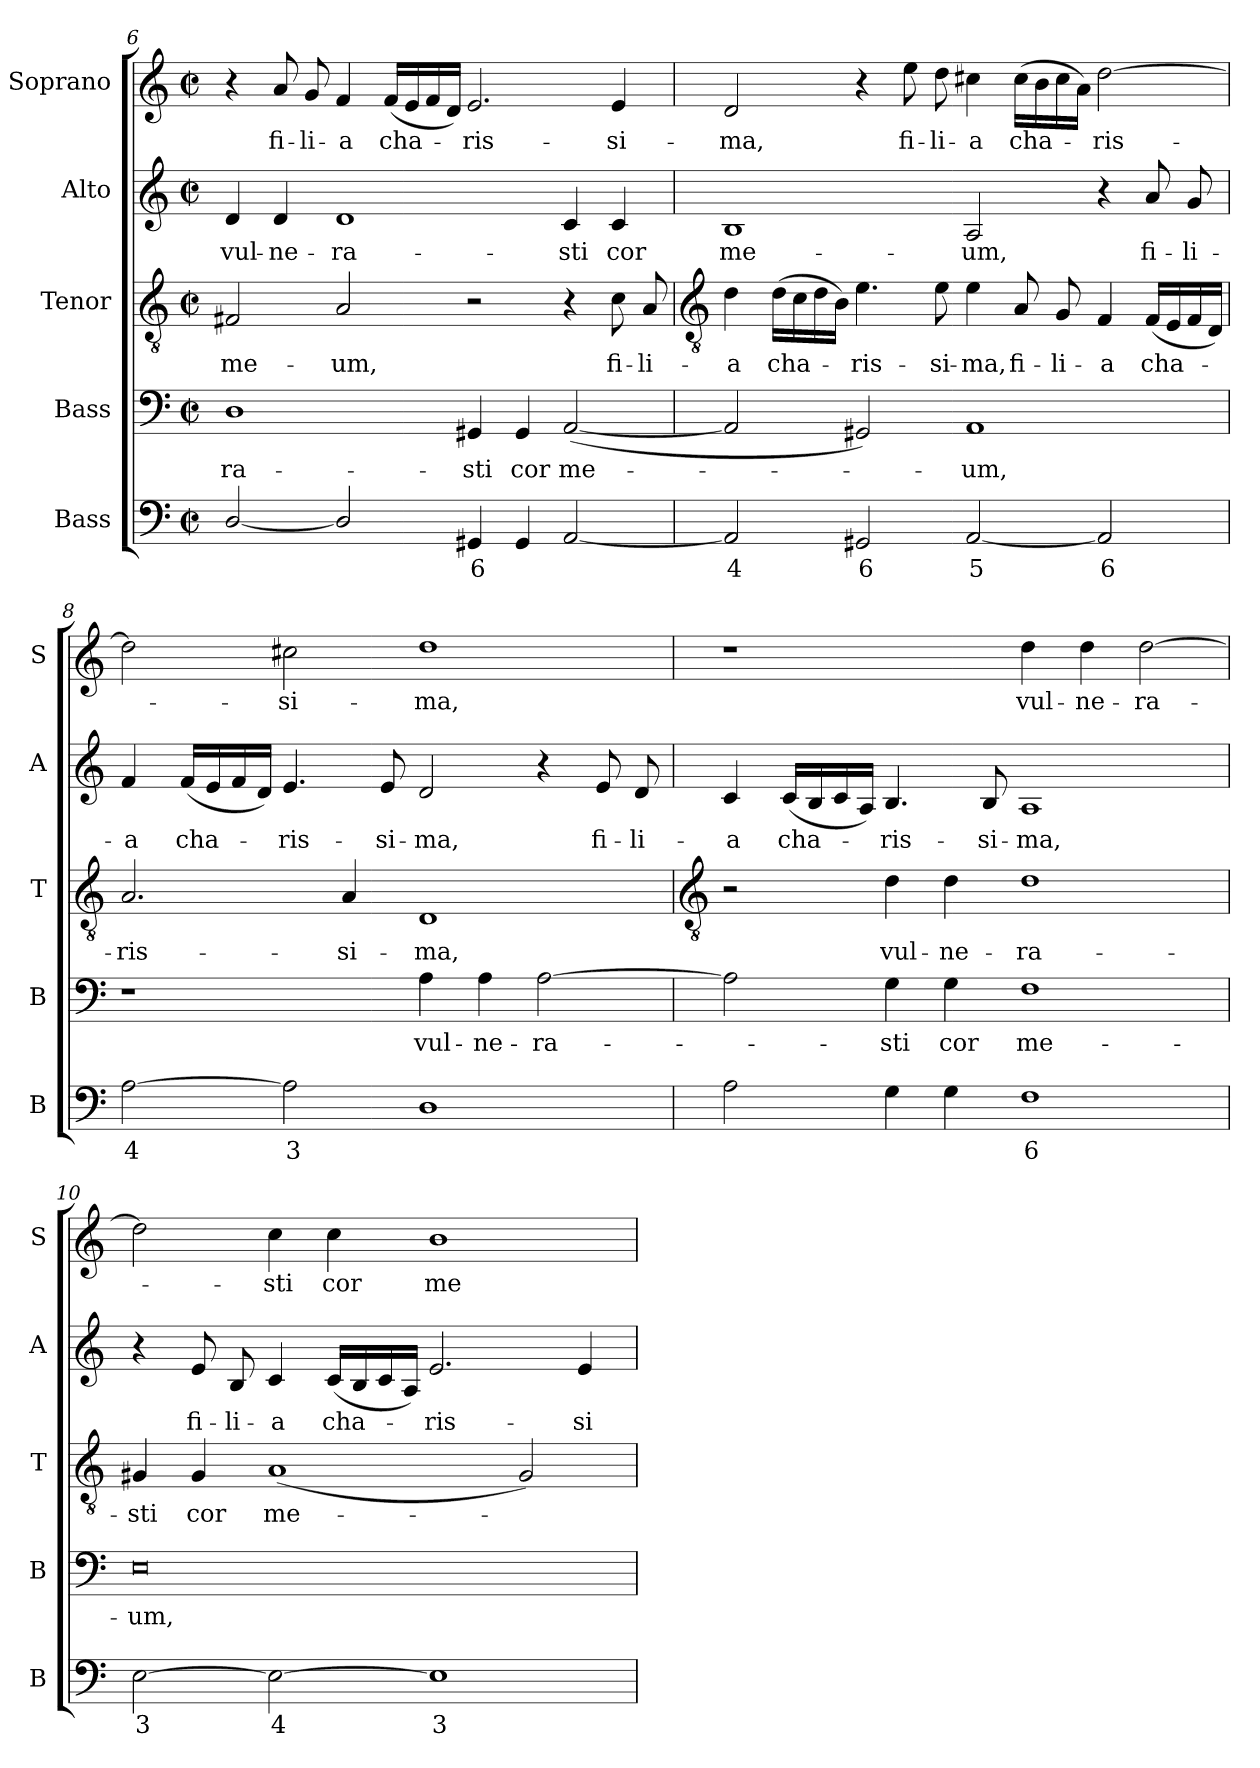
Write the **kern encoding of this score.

**kern	**text	**kern	**text	**kern	**text	**kern	**text	**kern	**text
*part5	*part5	*part4	*part4	*part3	*part3	*part2	*part2	*part1	*part1
*staff5	*staff5	*staff4	*staff4	*staff3	*staff3	*staff2	*staff2	*staff1	*staff1
*I"Bass	*	*I"Bass	*	*I"Tenor	*	*I"Alto	*	*I"Soprano	*
*I'B	*	*I'B	*	*I'T	*	*I'A	*	*I'S	*
*clefF4	*	*clefF4	*	*clefGv2	*	*clefG2	*	*clefG2	*
*k[]	*	*k[]	*	*k[]	*	*k[]	*	*k[]	*
*C:	*	*C:	*	*C:	*	*C:	*	*C:	*
*M4/2	*	*M4/2	*	*M4/2	*	*M4/2	*	*M4/2	*
*met(c|)	*	*met(c|)	*	*met(c|)	*	*met(c|)	*	*met(c|)	*
=6	=6	=6	=6	=6	=6	=6	=6	=6	=6
!	!	!	!LO:LY:b	!	!LO:LY:b	!	!LO:LY:b	!	!
[2D/	.	1D	-ra-	2F#X	me-	4d	vul-	4r	.
!	!	!	!	!	!	!	!LO:LY:b	!	!LO:LY:b
.	.	.	.	.	.	4d	-ne-	8a	fi-
!	!	!	!	!	!	!	!	!	!LO:LY:b
.	.	.	.	.	.	.	.	8g	-li-
!	!	!	!	!	!LO:LY:b	!	!LO:LY:b	!	!LO:LY:b
2D/]	.	.	.	2A	-um,	1d	-ra-	4f	-a
!	!	!	!	!	!	!	!	!	!LO:LY:b
.	.	.	.	.	.	.	.	(<16fLL	cha-
.	.	.	.	.	.	.	.	16e	.
.	.	.	.	.	.	.	.	16f	.
.	.	.	.	.	.	.	.	16dJJ)	.
!	!LO:LY:b	!	!LO:LY:b	!	!	!	!	!	!LO:LY:b
4GG#X	6	4GG#X	-sti	2r	.	.	.	2.e	ris-
!	!	!	!LO:LY:b	!	!	!	!	!	!
4GG#	.	4GG#	cor	.	.	.	.	.	.
!	!	!	!LO:LY:b	!	!	!	!LO:LY:b	!	!
[2AA	.	(<[2AA	me-	4r	.	4c	-sti	.	.
!	!	!	!	!	!LO:LY:b	!	!LO:LY:b	!	!LO:LY:b
.	.	.	.	8c	fi-	4c	cor	4e	-si-
!	!	!	!	!	!LO:LY:b	!	!	!	!
.	.	.	.	8A	-li-	.	.	.	.
!!LO:LB:g=z
=7	=7	=7	=7	=7	=7	=7	=7	=7	=7
*	*	*	*	*clefGv2	*	*	*	*	*
!	!LO:LY:b	!	!	!	!LO:LY:b	!	!LO:LY:b	!	!LO:LY:b
2AA]	4	2AA]	.	4d	-a	1B	me-	2d	-ma,
!	!	!	!	!	!LO:LY:b	!	!	!	!
.	.	.	.	(>16dLL	cha-	.	.	.	.
.	.	.	.	16c	.	.	.	.	.
.	.	.	.	16d	.	.	.	.	.
.	.	.	.	16BJJ)	.	.	.	.	.
!	!LO:LY:b	!	!	!	!LO:LY:b	!	!	!	!
2GG#X	6	2GG#X)	.	4.e	ris-	.	.	4r	.
!	!	!	!	!	!	!	!	!	!LO:LY:b
.	.	.	.	.	.	.	.	8ee	fi-
!	!	!	!	!	!LO:LY:b	!	!	!	!LO:LY:b
.	.	.	.	8e	-si-	.	.	8dd	-li-
!	!LO:LY:b	!	!LO:LY:b	!	!LO:LY:b	!	!LO:LY:b	!	!LO:LY:b
[2AA	5	1AA	um,	4e	-ma,	2A	-um,	4cc#X	-a
!	!	!	!	!	!LO:LY:b	!	!	!	!LO:LY:b
.	.	.	.	8A	fi-	.	.	(>16cc#LL	cha-
.	.	.	.	.	.	.	.	16b	.
!	!	!	!	!	!LO:LY:b	!	!	!	!
.	.	.	.	8G	-li-	.	.	16cc#	.
.	.	.	.	.	.	.	.	16aJJ)	.
!	!LO:LY:b	!	!	!	!LO:LY:b	!	!	!	!LO:LY:b
2AA]	6	.	.	4F	-a	4r	.	[2dd	ris-
!	!	!	!	!	!LO:LY:b	!	!LO:LY:b	!	!
.	.	.	.	(<16FLL	cha-	8a	fi-	.	.
.	.	.	.	16E	.	.	.	.	.
!	!	!	!	!	!	!	!LO:LY:b	!	!
.	.	.	.	16F	.	8g	-li-	.	.
.	.	.	.	16DJJ)	.	.	.	.	.
=8	=8	=8	=8	=8	=8	=8	=8	=8	=8
!	!LO:LY:b	!	!	!	!LO:LY:b	!	!LO:LY:b	!	!
[2A	4	1r	.	2.A	ris-	4f	-a	2dd]	.
!	!	!	!	!	!	!	!LO:LY:b	!	!
.	.	.	.	.	.	(<16fLL	cha-	.	.
.	.	.	.	.	.	16e	.	.	.
.	.	.	.	.	.	16f	.	.	.
.	.	.	.	.	.	16dJJ)	.	.	.
!	!LO:LY:b	!	!	!	!	!	!LO:LY:b	!	!LO:LY:b
2A]	3	.	.	.	.	4.e	ris-	2cc#X	si-
!	!	!	!	!	!LO:LY:b	!	!	!	!
.	.	.	.	4A	-si-	.	.	.	.
!	!	!	!	!	!	!	!LO:LY:b	!	!
.	.	.	.	.	.	8e	-si-	.	.
!	!	!	!LO:LY:b	!	!LO:LY:b	!	!LO:LY:b	!	!LO:LY:b
1D	.	4A	vul-	1D	-ma,	2d	-ma,	1dd	-ma,
!	!	!	!LO:LY:b	!	!	!	!	!	!
.	.	4A	-ne-	.	.	.	.	.	.
!	!	!	!LO:LY:b	!	!	!	!	!	!
.	.	[2A	-ra-	.	.	4r	.	.	.
!	!	!	!	!	!	!	!LO:LY:b	!	!
.	.	.	.	.	.	8e	fi-	.	.
!	!	!	!	!	!	!	!LO:LY:b	!	!
.	.	.	.	.	.	8d	-li-	.	.
!!LO:LB:g=z
=9	=9	=9	=9	=9	=9	=9	=9	=9	=9
*	*	*	*	*clefGv2	*	*	*	*	*
!	!	!	!	!	!	!	!LO:LY:b	!	!
2A	.	2A]	.	2r	.	4c	-a	1r	.
!	!	!	!	!	!	!	!LO:LY:b	!	!
.	.	.	.	.	.	(<16cLL	cha-	.	.
.	.	.	.	.	.	16B	.	.	.
.	.	.	.	.	.	16c	.	.	.
.	.	.	.	.	.	16AJJ)	.	.	.
!	!	!	!LO:LY:b	!	!LO:LY:b	!	!LO:LY:b	!	!
4G	.	4G	sti	4d	vul-	4.B	ris-	.	.
!	!	!	!LO:LY:b	!	!LO:LY:b	!	!	!	!
4G	.	4G	cor	4d	-ne-	.	.	.	.
!	!	!	!	!	!	!	!LO:LY:b	!	!
.	.	.	.	.	.	8B	-si-	.	.
!	!LO:LY:b	!	!LO:LY:b	!	!LO:LY:b	!	!LO:LY:b	!	!LO:LY:b
1F	6	1F	me-	1d	-ra-	1A	-ma,	4dd	vul-
!	!	!	!	!	!	!	!	!	!LO:LY:b
.	.	.	.	.	.	.	.	4dd	-ne-
!	!	!	!	!	!	!	!	!	!LO:LY:b
.	.	.	.	.	.	.	.	[2dd	-ra-
=10	=10	=10	=10	=10	=10	=10	=10	=10	=10
!	!LO:LY:b	!	!LO:LY:b	!	!LO:LY:b	!	!	!	!
[2E	3	0E	-um,	4G#X	-sti	4r	.	2dd]	.
!	!	!	!	!	!LO:LY:b	!	!LO:LY:b	!	!
.	.	.	.	4G#	cor	8e	fi-	.	.
!	!	!	!	!	!	!	!LO:LY:b	!	!
.	.	.	.	.	.	8B	-li-	.	.
!	!LO:LY:b	!	!	!	!LO:LY:b	!	!LO:LY:b	!	!LO:LY:b
2E_	4	.	.	(<1A	me-	4c	-a	4cc	sti
!	!	!	!	!	!	!	!LO:LY:b	!	!LO:LY:b
.	.	.	.	.	.	(<16cLL	cha-	4cc	cor
.	.	.	.	.	.	16B	.	.	.
.	.	.	.	.	.	16c	.	.	.
.	.	.	.	.	.	16AJJ)	.	.	.
!	!LO:LY:b	!	!	!	!	!	!LO:LY:b	!	!LO:LY:b
1E]	3	.	.	.	.	2.e	ris-	1b	me-
.	.	.	.	2G#)	.	.	.	.	.
!	!	!	!	!	!	!	!LO:LY:b	!	!
.	.	.	.	.	.	4e	-si-	.	.
=	=	=	=	=	=	=	=	=	=
*-	*-	*-	*-	*-	*-	*-	*-	*-	*-
